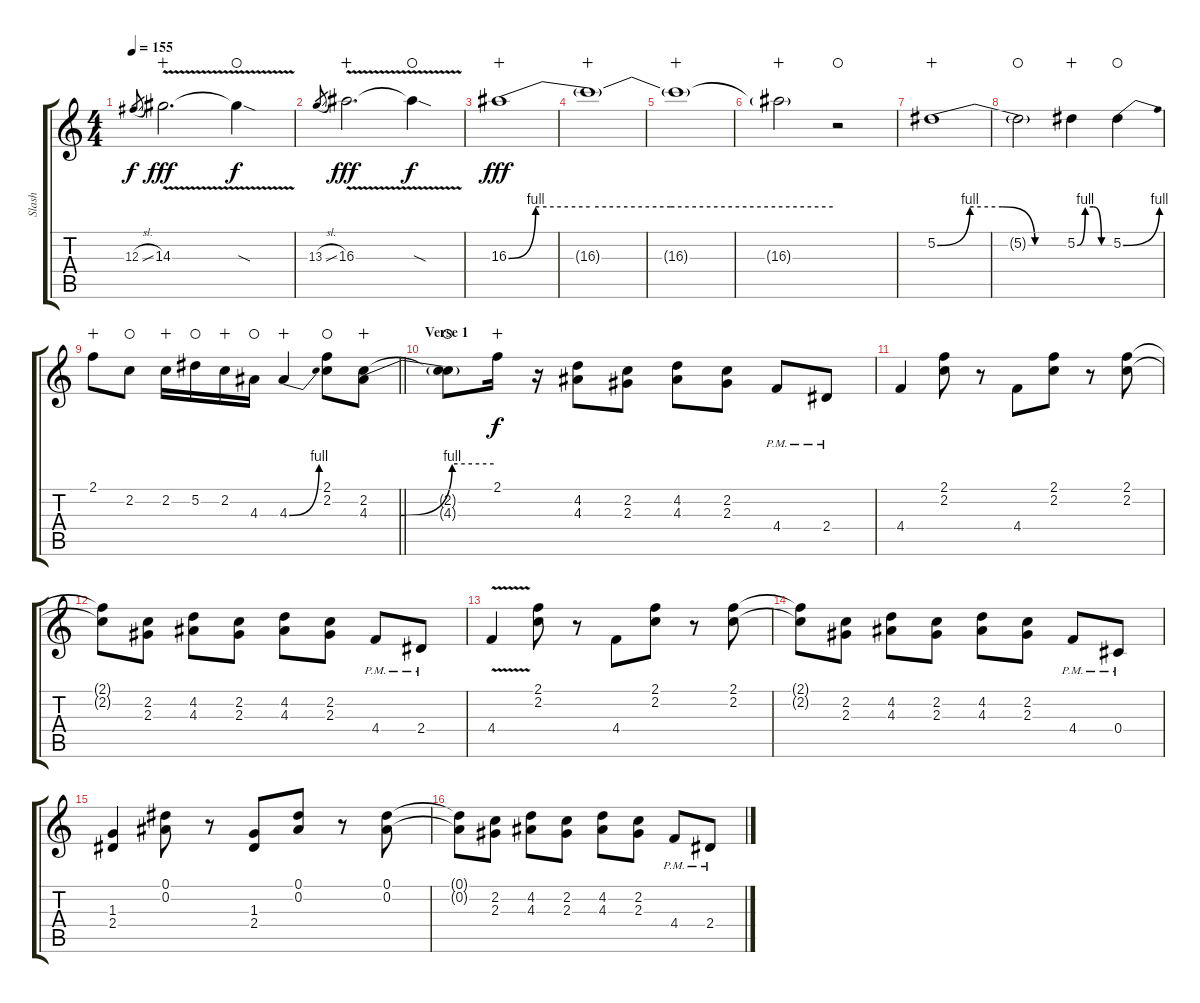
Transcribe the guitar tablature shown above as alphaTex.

\track ("Slash" "Slash") {instrument overdrivenguitar}
\staff {score tabs}
\tuning (Eb4 Bb3 Gb3 Db3 Ab2 Eb2) {hide}
\ts (4 4)
\tempo 155
\clef g2
\ks c
12.3{sl}.8{gr dy f} 14.3{v}.2{d dy fff wahc} 14.3{sod t}.4{dy f waho} |
13.3{sl}.8{gr} 16.3{v}.2{d dy fff wahc} 16.3{sod t}.4{dy f waho} |
16.3{be (custom 0 0 5 4 15 4 30 4 60 4)}.1{dy fff wahc} |
16.3{t}.1{wahc} |
16.3{t}.1{wahc} |
16.3{t}.2{wahc} r.2{waho} |
5.2{be (custom 0 0 15 4 30 4 45 0 60 0)}.1{wahc} |
5.2{t}.2{waho} 5.2{be (custom 0 0 15 4 30 4 45 0 60 0)}.4{wahc} 5.2{be (bend 0 0 60 4)}.4{waho} |
\barLineRight lightlight
2.1.8{wahc} 2.2.8{waho} 2.2.16{wahc} 5.2.16{waho} 2.2.16{wahc} 4.3.16{waho} 4.3{be (bend 0 0 60 4)}.4{wahc} (2.1 2.2).8{waho} (2.2 4.3{be (custom 0 0 15 0 40 4 60 4)}).8{wahc} |
\section ("" "Verse 1")
(2.2{t} 4.3{t}).8{volume 13 balance 12 waho} 2.1.16{dy f wahc} r.16 (4.2 4.3).8 (2.2 2.3).8 (4.2 4.3).8 (2.2 2.3).8 4.4{pm}.8 2.4{pm}.8 |
4.4.4 (2.1 2.2).8 r.8 4.4.8 (2.1 2.2).8 r.8 (2.1 2.2).8 |
(2.1{t} 2.2{t}).8 (2.2 2.3).8 (4.2 4.3).8 (2.2 2.3).8 (4.2 4.3).8 (2.2 2.3).8 4.4{pm}.8 2.4{pm}.8 |
4.4{v}.4 (2.1 2.2).8 r.8 4.4.8 (2.1 2.2).8 r.8 (2.1 2.2).8 |
(2.1{t} 2.2{t}).8 (2.2 2.3).8 (4.2 4.3).8 (2.2 2.3).8 (4.2 4.3).8 (2.2 2.3).8 4.4{pm}.8 0.4{pm}.8 |
(1.3 2.4).4 (0.1 0.2).8 r.8 (1.3 2.4).8 (0.1 0.2).8 r.8 (0.1 0.2).8 |
(0.1{t} 0.2{t}).8 (2.2 2.3).8 (4.2 4.3).8 (2.2 2.3).8 (4.2 4.3).8 (2.2 2.3).8 4.4{pm}.8 2.4{pm}.8
